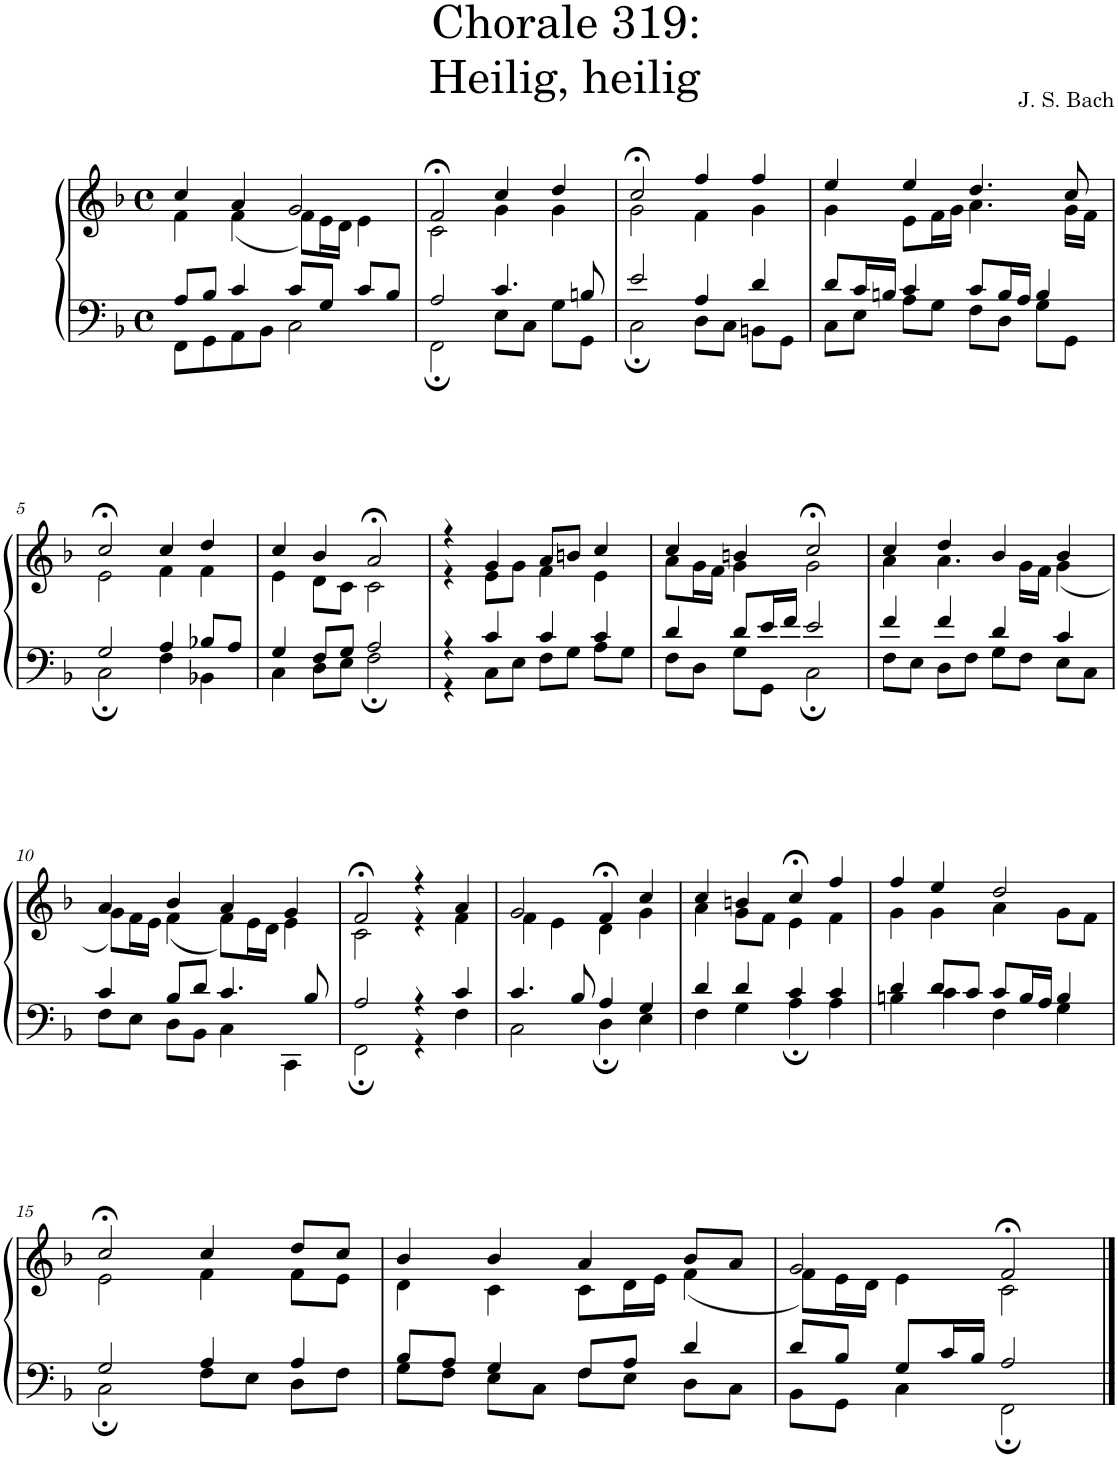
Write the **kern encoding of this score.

**kern	**kern
*part1	*part1
*staff2	*staff1
*I"S,A	*
*clefF4	*clefG2
*k[b-]	*k[b-]
*M4/4	*M4/4
*met(c)	*met(c)
=1	=1
*^	*^
8A/L	8FF\L	4cc/	4f\
8B-/J	8GG\	.	.
4c/	8AA\	4a/	(<4f\
.	8BB-\J	.	.
8c/L	2C\	2g/	8f\L)
8G/J	.	.	16e\L
.	.	.	16d\JJ
8c/L	.	.	4e\
8B-/J	.	.	.
=2	=2	=2	=2
2A/	2FF;\	2f;</	2c\
4.c/	8E\L	4cc/	4g\
.	8C\J	.	.
.	8G\L	4dd/	4g\
8Bn/	8GG\J	.	.
=3	=3	=3	=3
2e/	2C;\	2cc;</	2g\
4A/	8D\L	4ff/	4f\
.	8C\J	.	.
4d/	8BBn\L	4ff/	4g\
.	8GG\J	.	.
=4	=4	=4	=4
8d/L	8C\L	4ee/	4g\
16c/L	8E\J	.	.
16Bn/JJ	.	.	.
4c/	8A\L	4ee/	8e\L
.	8G\J	.	16f\L
.	.	.	16g\JJ
8c/L	8F\L	4.dd/	4.a\
16B/L	8D\J	.	.
16A/JJ	.	.	.
4B/	8G\L	.	.
.	8GG\J	8cc/	16g\LL
.	.	.	16f\JJ
!!LO:LB:g=z	!!
=5	=5	=5	=5
2G/	2C;\	2cc;</	2e\
4A/	4F\	4cc/	4f\
8B-X/L	4BB-X\	4dd/	4f\
8A/J	.	.	.
=6	=6	=6	=6
4G/	4C\	4cc/	4e\
8F/L	8D\L	4b-/	8d\L
8G/J	8E\J	.	8c\J
2A/	2F;\	2a;</	2c\
=7	=7	=7	=7
4r	4r	4r	4r
4c/	8C\L	4g/	8e\L
.	8E\J	.	8g\J
4c/	8F\L	8a/L	4f\
.	8G\J	8bn/J	.
4c/	8A\L	4cc/	4e\
.	8G\J	.	.
=8	=8	=8	=8
4d/	8F\L	4cc/	8a\L
.	8D\J	.	16g\L
.	.	.	16f\JJ
8d/L	8G\L	4bn/	4g\
16e/L	8GG\J	.	.
16f/JJ	.	.	.
2e/	2C;\	2cc;</	2g\
=9	=9	=9	=9
4f/	8F\L	4cc/	4a\
.	8E\J	.	.
4f/	8D\L	4dd/	4.a\
.	8F\J	.	.
4d/	8G\L	4b-/	.
.	8F\J	.	16g\LL
.	.	.	16f\JJ
4c/	8E\L	4b-/	(<4g\
.	8C\J	.	.
!!LO:LB:g=z	!!
=10	=10	=10	=10
4c/	8F\L	4a/	8g\L)
.	8E\J	.	16f\L
.	.	.	16e\JJ
8B-/L	8D\L	4b-/	(<4f\
8d/J	8BB-\J	.	.
4.c/	4C\	4a/	8f\L)
.	.	.	16e\L
.	.	.	16d\JJ
.	4CC\	4g/	4e\
8B-/	.	.	.
=11	=11	=11	=11
2A/	2FF;\	2f;</	2c\
4r	4r	4r	4r
4c/	4F\	4a/	4f\
=12	=12	=12	=12
4.c/	2C\	2g/	4f\
.	.	.	4e\
8B-/	.	.	.
4A/	4D;\	4f;</	4d\
4G/	4E\	4cc/	4g\
=13	=13	=13	=13
4d/	4F\	4cc/	4a\
4d/	4G\	4bn/	8g\L
.	.	.	8f\J
4c/	4A;\	4cc;</	4e\
4c/	4A\	4ff/	4f\
=14	=14	=14	=14
4d/	4Bn\	4ff/	4g\
8d/L	4c\	4ee/	4g\
8c/J	.	.	.
8c/L	4F\	2dd/	4a\
16B/L	.	.	.
16A/JJ	.	.	.
4B/	4G\	.	8g\L
.	.	.	8f\J
!!LO:LB:g=z	!!
=15	=15	=15	=15
2G/	2C;\	2cc;</	2e\
4A/	8F\L	4cc/	4f\
.	8E\J	.	.
4A/	8D\L	8dd/L	8f\L
.	8F\J	8cc/J	8e\J
=16	=16	=16	=16
8B-/L	8G\L	4b-/	4d\
8A/J	8F\J	.	.
4G/	8E\L	4b-/	4c\
.	8C\J	.	.
8F/L	8F\L	4a/	8c\L
8A/J	8E\J	.	16d\L
.	.	.	16e\JJ
4d/	8D\L	8b-/L	(<4f\
.	8C\J	8a/J	.
=17	=17	=17	=17
8d/L	8BB-\L	2g/	8f\L)
8B-/J	8GG\J	.	16e\L
.	.	.	16d\JJ
8G/L	4C\	.	4e\
16c/L	.	.	.
16B-/JJ	.	.	.
2A/	2FF;\	2f;</	2c\
*v	*v	*	*
*	*v	*v
==	==
*-	*-
